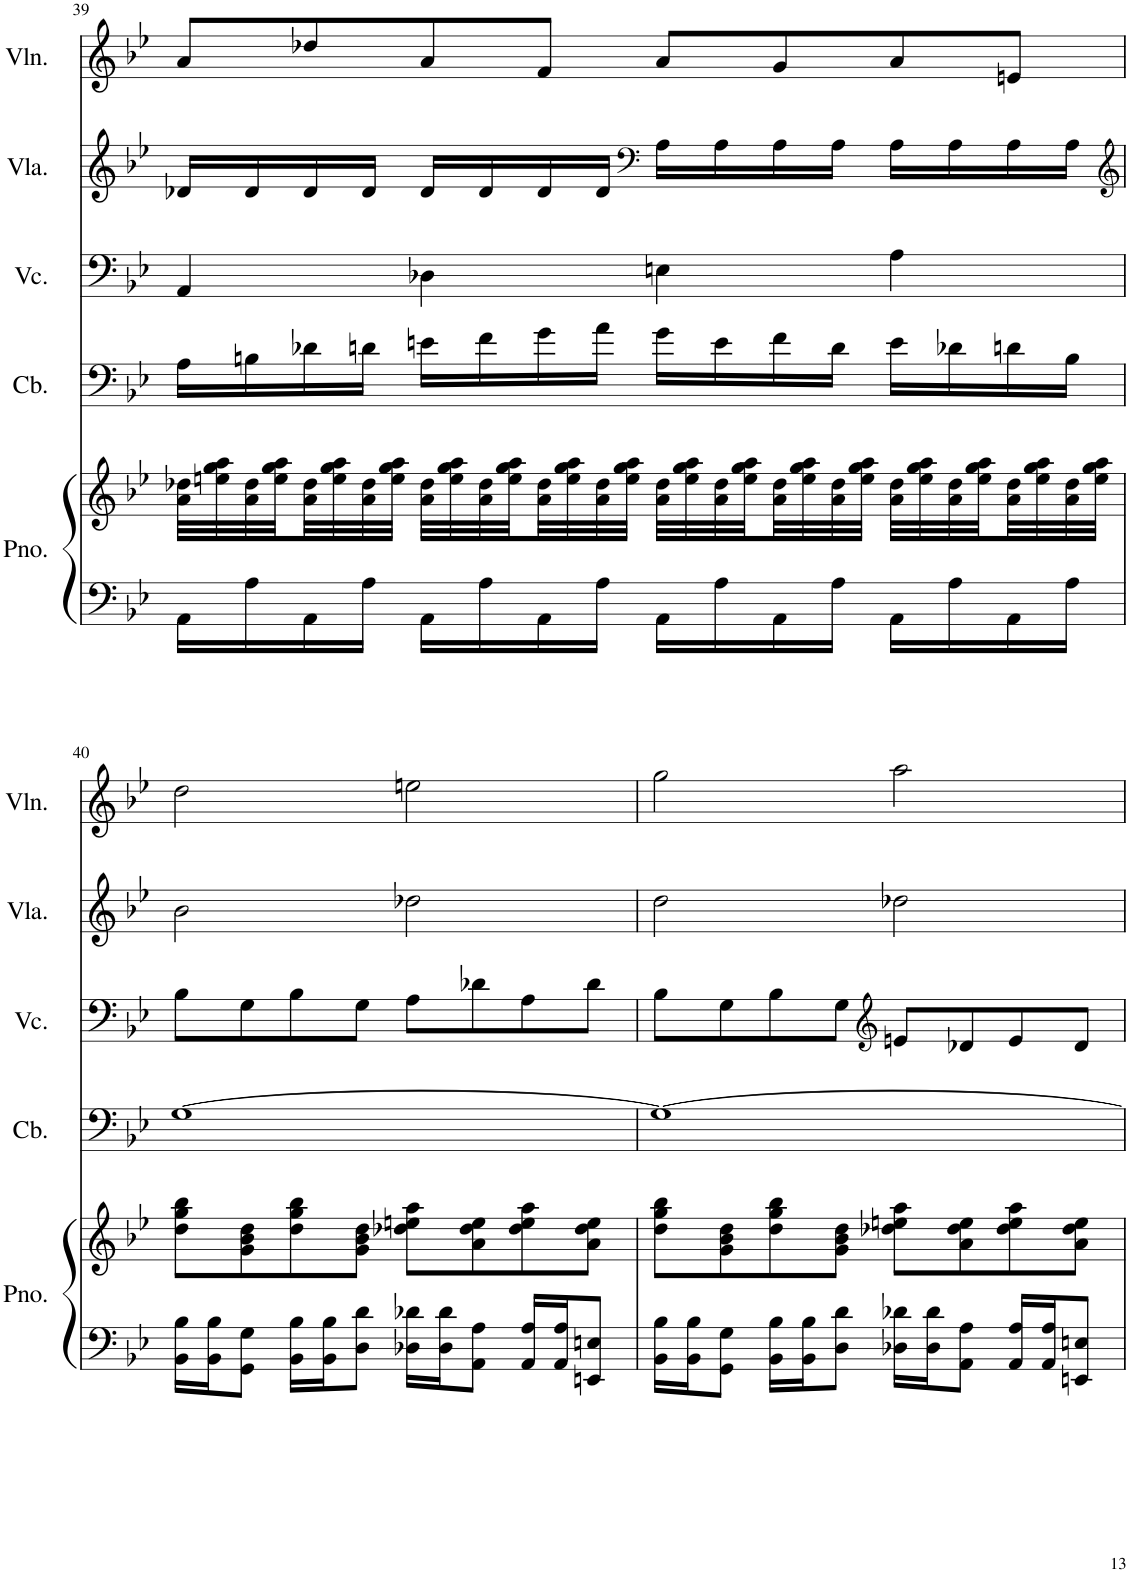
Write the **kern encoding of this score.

**kern	**kern	**kern	**kern	**kern	**kern
*part5	*part5	*part4	*part3	*part2	*part1
*staff6	*staff5	*staff4	*staff3	*staff2	*staff1
*I"Piano, Piano	*	*I"Contrabass	*I"Violoncello	*I"Viola	*I"Violin
*I'Pno.	*	*I'Cb.	*I'Vc.	*I'Vla.	*I'Vln.
!!LO:PB:g=z
*clefF4	*clefG2	*clefF4	*clefF4	*clefG2	*clefG2
*	*	*Trd7c12	*	*	*
*k[b-e-]	*k[b-e-]	*k[b-e-]	*k[b-e-]	*k[b-e-]	*k[b-e-]
*M4/4	*M4/4	*M4/4	*M4/4	*M4/4	*M4/4
=39	=39	=39	=39	=39	=39
16AA\LL	32a\ 32dd-X\LLL	16A\LL	4AA/	16d-X/LL	8a/L
.	32een\ 32gg\ 32aa\	.	.	.	.
16A\	32a\ 32dd-\	16Bn\	.	16d-/	.
.	32ee\ 32gg\ 32aa\	.	.	.	.
16AA\	32a\ 32dd-\	16d-X\	.	16d-/	8dd-X/
.	32ee\ 32gg\ 32aa\	.	.	.	.
16A\JJ	32a\ 32dd-\	16dn\JJ	.	16d-/JJ	.
.	32ee\ 32gg\ 32aa\JJJ	.	.	.	.
16AA\LL	32a\ 32dd-\LLL	16en\LL	4D-X\	16d-/LL	8a/
.	32ee\ 32gg\ 32aa\	.	.	.	.
16A\	32a\ 32dd-\	16f\	.	16d-/	.
.	32ee\ 32gg\ 32aa\	.	.	.	.
16AA\	32a\ 32dd-\	16g\	.	16d-/	8f/J
.	32ee\ 32gg\ 32aa\	.	.	.	.
16A\JJ	32a\ 32dd-\	16a\JJ	.	16d-/JJ	.
.	32ee\ 32gg\ 32aa\JJJ	.	.	.	.
*	*	*	*	*clefF4	*
16AA\LL	32a\ 32dd-\LLL	16g\LL	4En\	16A\LL	8a/L
.	32ee\ 32gg\ 32aa\	.	.	.	.
16A\	32a\ 32dd-\	16e\	.	16A\	.
.	32ee\ 32gg\ 32aa\	.	.	.	.
16AA\	32a\ 32dd-\	16f\	.	16A\	8g/
.	32ee\ 32gg\ 32aa\	.	.	.	.
16A\JJ	32a\ 32dd-\	16d\JJ	.	16A\JJ	.
.	32ee\ 32gg\ 32aa\JJJ	.	.	.	.
16AA\LL	32a\ 32dd-\LLL	16e\LL	4A\	16A\LL	8a/
.	32ee\ 32gg\ 32aa\	.	.	.	.
16A\	32a\ 32dd-\	16d-X\	.	16A\	.
.	32ee\ 32gg\ 32aa\	.	.	.	.
16AA\	32a\ 32dd-\	16dn\	.	16A\	8en/J
.	32ee\ 32gg\ 32aa\	.	.	.	.
16A\JJ	32a\ 32dd-\	16B\JJ	.	16A\JJ	.
.	32ee\ 32gg\ 32aa\JJJ	.	.	.	.
!!LO:LB:g=z
=40	=40	=40	=40	=40	=40
*	*	*	*	*clefG2	*
16BB-\ 16B-\LL	8dd\ 8gg\ 8bb-\L	[1G	8B-\L	2b-\	2dd\
16BB-\ 16B-\J	.	.	.	.	.
8GG\ 8G\J	8g\ 8b-\ 8dd\	.	8G\	.	.
16BB-\ 16B-\LL	8dd\ 8gg\ 8bb-\	.	8B-\	.	.
16BB-\ 16B-\J	.	.	.	.	.
8D\ 8d\J	8g\ 8b-\ 8dd\J	.	8G\J	.	.
16D-X\ 16d-X\LL	8dd-X\ 8een\ 8aa\L	.	8A\L	2dd-X\	2een\
16D-\ 16d-\J	.	.	.	.	.
8AA\ 8A\J	8a\ 8dd-\ 8ee\	.	8d-X\	.	.
16AA/ 16A/LL	8dd-\ 8ee\ 8aa\	.	8A\	.	.
16AA/ 16A/J	.	.	.	.	.
8EEn/ 8En/J	8a\ 8dd-\ 8ee\J	.	8d-\J	.	.
=41	=41	=41	=41	=41	=41
16BB-\ 16B-\LL	8dd\ 8gg\ 8bb-\L	1G_	8B-\L	2dd\	2gg\
16BB-\ 16B-\J	.	.	.	.	.
8GG\ 8G\J	8g\ 8b-\ 8dd\	.	8G\	.	.
16BB-\ 16B-\LL	8dd\ 8gg\ 8bb-\	.	8B-\	.	.
16BB-\ 16B-\J	.	.	.	.	.
8D\ 8d\J	8g\ 8b-\ 8dd\J	.	8G\J	.	.
*	*	*	*clefG2	*	*
16D-X\ 16d-X\LL	8dd-X\ 8een\ 8aa\L	.	8en/L	2dd-X\	2aa\
16D-\ 16d-\J	.	.	.	.	.
8AA\ 8A\J	8a\ 8dd-\ 8ee\	.	8d-X/	.	.
16AA/ 16A/LL	8dd-\ 8ee\ 8aa\	.	8e/	.	.
16AA/ 16A/J	.	.	.	.	.
8EEn/ 8En/J	8a\ 8dd-\ 8ee\J	.	8d-/J	.	.
=	=	=	=	=	=
*-	*-	*-	*-	*-	*-
